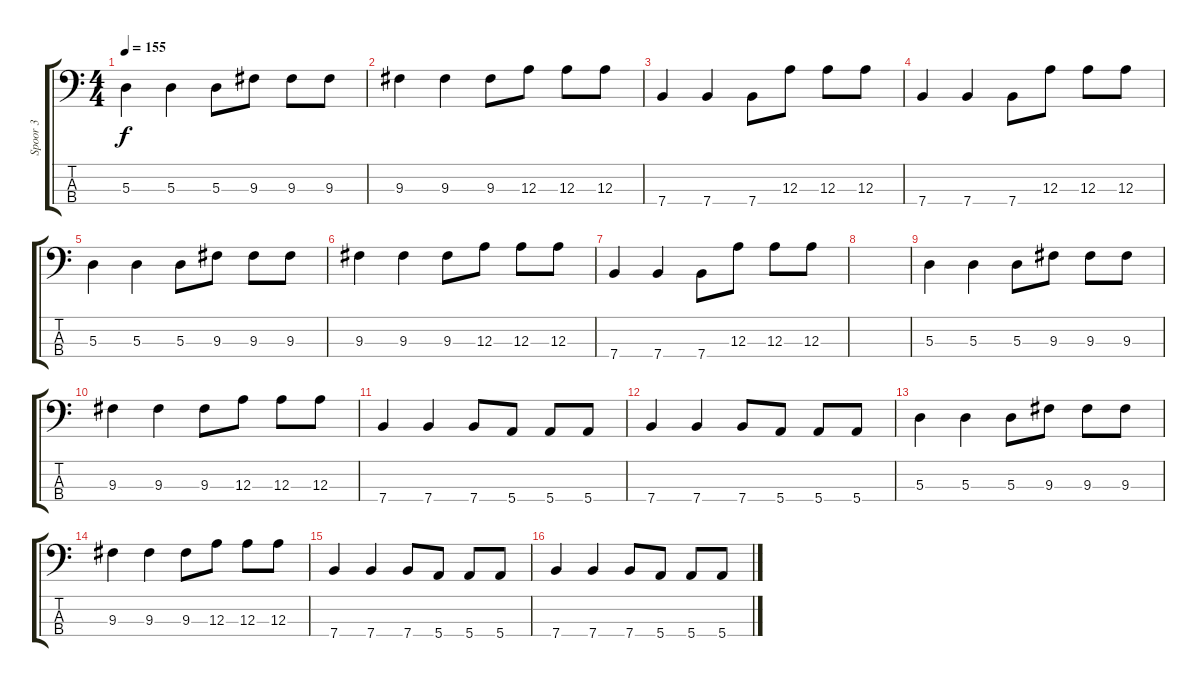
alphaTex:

\track ("Spoor 3" "Spoor 3") {instrument electricbassfinger}
\staff {score tabs}
\tuning (G2 D2 A1 E1) {hide}
\ts (4 4)
\tempo 155
\clef f4
\ks c
5.3.4{dy f} 5.3.4 5.3.8 9.3.8 9.3.8 9.3.8 |
9.3.4 9.3.4 9.3.8 12.3.8 12.3.8 12.3.8 |
7.4.4 7.4.4 7.4.8 12.3.8 12.3.8 12.3.8 |
7.4.4 7.4.4 7.4.8 12.3.8 12.3.8 12.3.8 |
5.3.4 5.3.4 5.3.8 9.3.8 9.3.8 9.3.8 |
9.3.4 9.3.4 9.3.8 12.3.8 12.3.8 12.3.8 |
7.4.4 7.4.4 7.4.8 12.3.8 12.3.8 12.3.8 |
|
5.3.4 5.3.4 5.3.8 9.3.8 9.3.8 9.3.8 |
9.3.4 9.3.4 9.3.8 12.3.8 12.3.8 12.3.8 |
7.4.4 7.4.4 7.4.8 5.4.8 5.4.8 5.4.8 |
7.4.4 7.4.4 7.4.8 5.4.8 5.4.8 5.4.8 |
5.3.4 5.3.4 5.3.8 9.3.8 9.3.8 9.3.8 |
9.3.4 9.3.4 9.3.8 12.3.8 12.3.8 12.3.8 |
7.4.4 7.4.4 7.4.8 5.4.8 5.4.8 5.4.8 |
7.4.4 7.4.4 7.4.8 5.4.8 5.4.8 5.4.8
